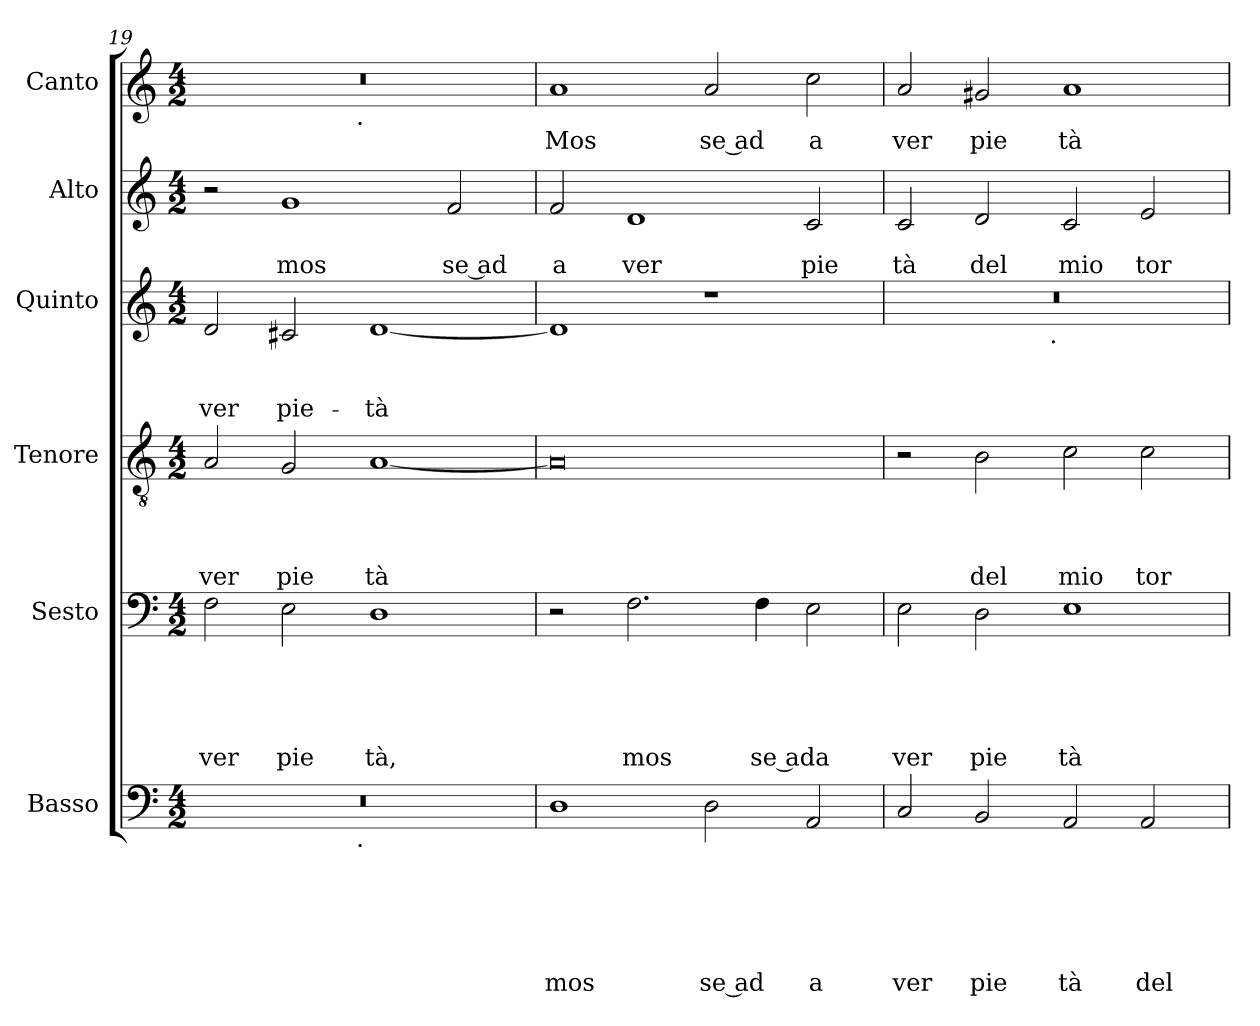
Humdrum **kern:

**kern	**text	**text	**text	**text	**text	**text	**kern	**text	**text	**text	**text	**text	**kern	**text	**text	**text	**text	**kern	**text	**text	**text	**kern	**text	**text	**kern	**text
*part6	*part6	*part6	*part6	*part6	*part6	*part6	*part5	*part5	*part5	*part5	*part5	*part5	*part4	*part4	*part4	*part4	*part4	*part3	*part3	*part3	*part3	*part2	*part2	*part2	*part1	*part1
*staff6	*staff6	*staff6	*staff6	*staff6	*staff6	*staff6	*staff5	*staff5	*staff5	*staff5	*staff5	*staff5	*staff4	*staff4	*staff4	*staff4	*staff4	*staff3	*staff3	*staff3	*staff3	*staff2	*staff2	*staff2	*staff1	*staff1
*I"Basso	*	*	*	*	*	*	*I"Sesto	*	*	*	*	*	*I"Tenore	*	*	*	*	*I"Quinto	*	*	*	*I"Alto	*	*	*I"Canto	*
*I'Basso	*	*	*	*	*	*	*I'Sesto	*	*	*	*	*	*I'Tenore	*	*	*	*	*I'Quinto	*	*	*	*I'Alto	*	*	*I'Canto	*
*clefF4	*	*	*	*	*	*	*clefF4	*	*	*	*	*	*clefGv2	*	*	*	*	*clefG2	*	*	*	*clefG2	*	*	*clefG2	*
*k[]	*	*	*	*	*	*	*k[]	*	*	*	*	*	*k[]	*	*	*	*	*k[]	*	*	*	*k[]	*	*	*k[]	*
*C:	*	*	*	*	*	*	*C:	*	*	*	*	*	*C:	*	*	*	*	*C:	*	*	*	*C:	*	*	*C:	*
*M4/2	*	*	*	*	*	*	*M4/2	*	*	*	*	*	*M4/2	*	*	*	*	*M4/2	*	*	*	*M4/2	*	*	*M4/2	*
=19	=19	=19	=19	=19	=19	=19	=19	=19	=19	=19	=19	=19	=19	=19	=19	=19	=19	=19	=19	=19	=19	=19	=19	=19	=19	=19
!	!	!	!	!	!	!	!	!	!	!	!	!LO:LY:b	!	!	!	!	!LO:LY:b	!	!	!	!LO:LY:b	!	!	!	!	!
*^	*	*	*	*	*	*	*	*	*	*	*	*	*	*	*	*	*	*	*	*	*	*	*	*	*^	*
0r	2ryy	.	.	.	.	.	.	2F\	.	.	.	.	ver	2A/	.	.	.	ver	2d/	.	.	-ver	2r	.	.	0r	2ryy	.
!	!	!	!	!	!	!	!	!	!	!	!	!	!LO:LY:b	!	!	!	!	!LO:LY:b	!	!	!	!LO:LY:b	!	!	!LO:LY:b	!	!	!
.	4...ryy	.	.	.	.	.	.	2E\	.	.	.	.	pie	2G/	.	.	.	pie	2c#X/	.	.	pie-	1g	.	mos	.	4...ryy	.
!	!	!	!	!	!	!	!	!	!	!	!	!	!	!	!	!	!	!	!	!	!	!	!	!	!	!	!LO:TX:b:t=.	!
!	!LO:TX:b:t=.	!	!	!	!	!	!	!	!	!	!	!	!	!	!	!	!	!	!	!	!	!	!	!	!	!	!	!
.	1ryy	.	.	.	.	.	.	.	.	.	.	.	.	.	.	.	.	.	.	.	.	.	.	.	.	.	1ryy	.
!	!	!	!	!	!	!	!	!	!	!	!	!	!LO:LY:b	!	!	!	!	!LO:LY:b	!	!	!	!LO:LY:b	!	!	!	!	!	!
.	.	.	.	.	.	.	.	1D	.	.	.	.	tà,	[<1A	.	.	.	tà	[<1d	.	.	-tà	.	.	.	.	.	.
!	!	!	!	!	!	!	!	!	!	!	!	!	!	!	!	!	!	!	!	!	!	!	!	!	!LO:LY:b:rj	!	!	!
.	.	.	.	.	.	.	.	.	.	.	.	.	.	.	.	.	.	.	.	.	.	.	2f/	.	se ad	.	.	.
.	32ryy	.	.	.	.	.	.	.	.	.	.	.	.	.	.	.	.	.	.	.	.	.	.	.	.	.	32ryy	.
=20	=20	=20	=20	=20	=20	=20	=20	=20	=20	=20	=20	=20	=20	=20	=20	=20	=20	=20	=20	=20	=20	=20	=20	=20	=20	=20	=20	=20
!	!	!	!	!	!	!	!LO:LY:b	!	!	!	!	!	!	!	!	!	!	!	!	!	!	!	!	!	!LO:LY:b	!	!	!LO:LY:b
*v	*v	*	*	*	*	*	*	*	*	*	*	*	*	*	*	*	*	*	*	*	*	*	*	*	*	*v	*v	*
1D	.	.	.	.	.	mos	2r	.	.	.	.	.	0A]	.	.	.	.	1d]	.	.	.	2f/	.	a	1a	Mos
!	!	!	!	!	!	!	!	!	!	!	!	!LO:LY:b	!	!	!	!	!	!	!	!	!	!	!	!LO:LY:b	!	!
.	.	.	.	.	.	.	2.F\	.	.	.	.	mos	.	.	.	.	.	.	.	.	.	1d	.	ver	.	.
!	!	!	!	!	!	!LO:LY:b:rj	!	!	!	!	!	!	!	!	!	!	!	!	!	!	!	!	!	!	!	!LO:LY:b:rj
2D\	.	.	.	.	.	se ad	.	.	.	.	.	.	.	.	.	.	.	1r	.	.	.	.	.	.	2a/	se ad
!	!	!	!	!	!	!	!	!	!	!	!	!LO:LY:b:rj	!	!	!	!	!	!	!	!	!	!	!	!	!	!
.	.	.	.	.	.	.	4F\	.	.	.	.	se ada	.	.	.	.	.	.	.	.	.	.	.	.	.	.
!	!	!	!	!	!	!LO:LY:b	!	!	!	!	!	!	!	!	!	!	!	!	!	!	!	!	!	!LO:LY:b	!	!LO:LY:b
2AA/	.	.	.	.	.	a	2E\	.	.	.	.	.	.	.	.	.	.	.	.	.	.	2c/	.	pie	2cc\	a
=21	=21	=21	=21	=21	=21	=21	=21	=21	=21	=21	=21	=21	=21	=21	=21	=21	=21	=21	=21	=21	=21	=21	=21	=21	=21	=21
!	!	!	!	!	!	!LO:LY:b	!	!	!	!	!	!LO:LY:b	!	!	!	!	!	!	!	!	!	!	!	!LO:LY:b	!	!LO:LY:b
*	*	*	*	*	*	*	*	*	*	*	*	*	*	*	*	*	*	*^	*	*	*	*	*	*	*	*
2C/	.	.	.	.	.	ver	2E\	.	.	.	.	ver	2r	.	.	.	.	0r	2ryy	.	.	.	2c/	.	tà	2a/	ver
!	!	!	!	!	!	!LO:LY:b	!	!	!	!	!	!LO:LY:b	!	!	!	!	!LO:LY:b	!	!	!	!	!	!	!	!LO:LY:b	!	!LO:LY:b
2BB/	.	.	.	.	.	pie	2D\	.	.	.	.	pie	2B\	.	.	.	del	.	4...ryy	.	.	.	2d/	.	del	2g#X/	pie
!	!	!	!	!	!	!	!	!	!	!	!	!	!	!	!	!	!	!	!LO:TX:b:t=.	!	!	!	!	!	!	!	!
.	.	.	.	.	.	.	.	.	.	.	.	.	.	.	.	.	.	.	1ryy	.	.	.	.	.	.	.	.
!	!	!	!	!	!	!LO:LY:b	!	!	!	!	!	!LO:LY:b	!	!	!	!	!LO:LY:b	!	!	!	!	!	!	!	!LO:LY:b	!	!LO:LY:b
2AA/	.	.	.	.	.	tà	1E	.	.	.	.	tà	2c\	.	.	.	mio	.	.	.	.	.	2c/	.	mio	1a	tà
!	!	!	!	!	!	!LO:LY:b	!	!	!	!	!	!	!	!	!	!	!LO:LY:b	!	!	!	!	!	!	!	!LO:LY:b	!	!
2AA/	.	.	.	.	.	del	.	.	.	.	.	.	2c\	.	.	.	tor	.	.	.	.	.	2e/	.	tor	.	.
.	.	.	.	.	.	.	.	.	.	.	.	.	.	.	.	.	.	.	32ryy	.	.	.	.	.	.	.	.
*	*	*	*	*	*	*	*	*	*	*	*	*	*	*	*	*	*	*v	*v	*	*	*	*	*	*	*	*
=	=	=	=	=	=	=	=	=	=	=	=	=	=	=	=	=	=	=	=	=	=	=	=	=	=	=
*-	*-	*-	*-	*-	*-	*-	*-	*-	*-	*-	*-	*-	*-	*-	*-	*-	*-	*-	*-	*-	*-	*-	*-	*-	*-	*-
